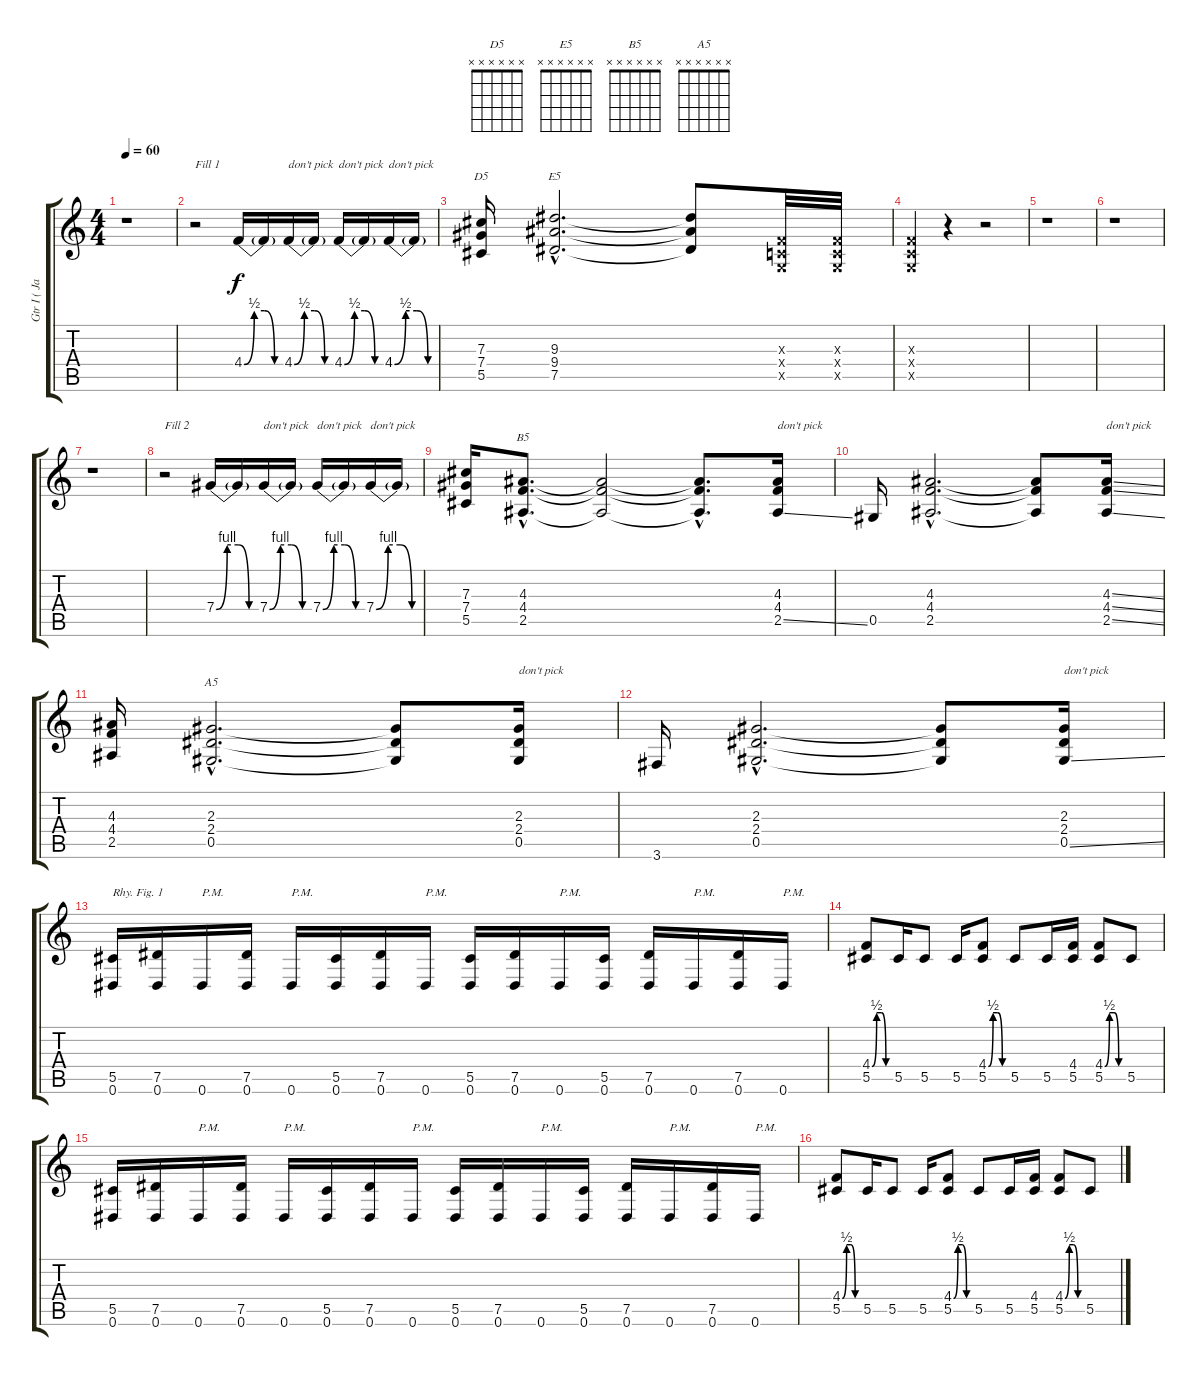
\track ("Gtr I ( James )" "Gtr I ( Ja") {instrument distortionguitar}
\staff {score tabs}
\tuning (Eb4 Bb3 Gb3 Db3 Ab2 Eb2) {hide}
\chord ("D5" x x x x x x) {firstfret 0}
\chord ("E5" x x x x x x) {firstfret 0}
\chord ("B5" x x x x x x) {firstfret 0}
\chord ("A5" x x x x x x) {firstfret 0}
\ts (4 4)
\tempo 60
\clef g2
\ks c
r.1{dy f} |
r.2{txt "Fill 1"} 4.4{be (custom 0 0 15 2 30 2 45 0 60 0)}.16 4.4{t}.16 4.4{be (custom 0 0 15 2 30 2 45 0 60 0)}.16{txt "don't pick"} 4.4{t}.16 4.4{be (custom 0 0 15 2 30 2 45 0 60 0)}.16{txt "don't pick"} 4.4{t}.16 4.4{be (custom 0 0 15 2 30 2 45 0 60 0)}.16{txt "don't pick"} 4.4{t}.16 |
(7.3 7.4 5.5).16{ch "D5"} (9.3{hac} 9.4{hac} 7.5{hac}).2{d ch "E5"} (9.3{t} 9.4{t} 7.5{t}).8 (-1.3{x} -1.4{x} -1.5{x}).32 (-1.3{x} -1.4{x} -1.5{x}).32 |
(-1.3{x} -1.4{x} -1.5{x}).4 r.4 r.2 |
r.1 |
r.1 |
r.1 |
r.2{txt "Fill 2"} 7.4{be (custom 0 0 15 4 30 4 45 0 60 0)}.16 7.4{t}.16 7.4{be (custom 0 0 15 4 30 4 45 0 60 0)}.16{txt "don't pick"} 7.4{t}.16 7.4{be (custom 0 0 15 4 30 4 45 0 60 0)}.16{txt "don't pick"} 7.4{t}.16 7.4{be (custom 0 0 15 4 30 4 45 0 60 0)}.16{txt "don't pick"} 7.4{t}.16 |
(7.3 7.4 5.5).16 (4.3{hac} 4.4{hac} 2.5{hac}).8{d ch "B5"} (4.3{t} 4.4{t} 2.5{t}).2 (4.3{hac t} 4.4{hac t} 2.5{hac t}).8{d} (4.3 4.4 2.5{ss}).16{txt "don't pick"} |
0.5.16 (4.3{hac} 4.4{hac} 2.5{hac}).2{d} (4.3{t} 4.4{t} 2.5{t}).8 (4.3{ss} 4.4{ss} 2.5{ss}).16{txt "don't pick"} |
(4.3 4.4 2.5).16 (2.3{hac} 2.4{hac} 0.5{hac}).2{d ch "A5"} (2.3{t} 2.4{t} 0.5{t}).8 (2.3 2.4 0.5).16{txt "don't pick"} |
3.6.16 (2.3{hac} 2.4{hac} 0.5{hac}).2{d} (2.3{t} 2.4{t} 0.5{t}).8 (2.3 2.4 0.5{ss}).16{txt "don't pick"} |
(5.5 0.6).16{txt "Rhy. Fig. 1"} (7.5 0.6).16 0.6.16{txt "P.M."} (7.5 0.6).16 0.6.16{txt "P.M."} (5.5 0.6).16 (7.5 0.6).16 0.6.16{txt "P.M."} (5.5 0.6).16 (7.5 0.6).16 0.6.16{txt "P.M."} (5.5 0.6).16 (7.5 0.6).16 0.6.16{txt "P.M."} (7.5 0.6).16 0.6.16{txt "P.M."} |
(4.4{be (custom 0 0 15 2 30 2 45 0 60 0)} 5.5).8 5.5.16 5.5.8 5.5.16 (4.4{be (custom 0 0 15 2 30 2 45 0 60 0)} 5.5).8 5.5.8 5.5.16 (4.4 5.5).16 (4.4{be (custom 0 0 15 2 30 2 45 0 60 0)} 5.5).8 5.5.8 |
(5.5 0.6).16 (7.5 0.6).16 0.6.16{txt "P.M."} (7.5 0.6).16 0.6.16{txt "P.M."} (5.5 0.6).16 (7.5 0.6).16 0.6.16{txt "P.M."} (5.5 0.6).16 (7.5 0.6).16 0.6.16{txt "P.M."} (5.5 0.6).16 (7.5 0.6).16 0.6.16{txt "P.M."} (7.5 0.6).16 0.6.16{txt "P.M."} |
(4.4{be (custom 0 0 15 2 30 2 45 0 60 0)} 5.5).8 5.5.16 5.5.8 5.5.16 (4.4{be (custom 0 0 15 2 30 2 45 0 60 0)} 5.5).8 5.5.8 5.5.16 (4.4 5.5).16 (4.4{be (custom 0 0 15 2 30 2 45 0 60 0)} 5.5).8 5.5.8
